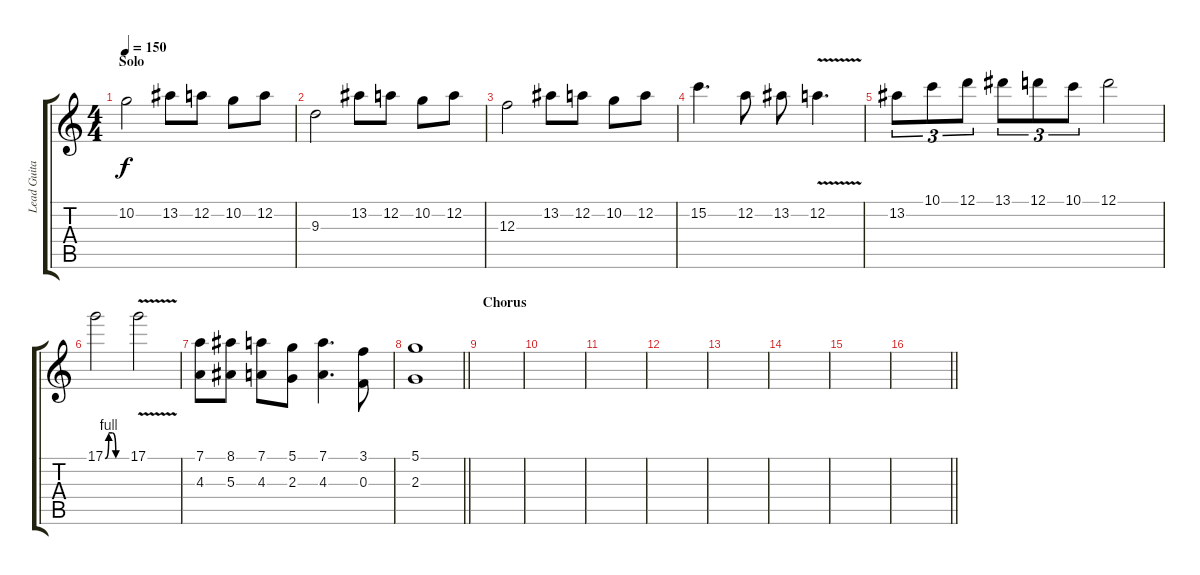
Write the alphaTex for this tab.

\track ("Lead Guitar" "Lead Guita") {instrument distortionguitar}
\staff {score tabs}
\tuning (D4 A3 F3 C3 G2 C2) {hide}
\ts (4 4)
\section ("" "Solo")
\tempo 150
\clef g2
\ks c
10.2.2{dy f} 13.2.8 12.2.8 10.2.8 12.2.8 |
9.3.2 13.2.8 12.2.8 10.2.8 12.2.8 |
12.3.2 13.2.8 12.2.8 10.2.8 12.2.8 |
15.2.4{d} 12.2.8 13.2.8 12.2{v}.4{d} |
13.2.8{tu (3 2)} 10.1.8{tu (3 2)} 12.1.8{tu (3 2)} 13.1.8{tu (3 2)} 12.1.8{tu (3 2)} 10.1.8{tu (3 2)} 12.1.2 |
17.1{be (custom 0 0 10 4 20 4 30 0 60 0)}.2 17.1{v}.2 |
(7.1 4.3).8 (8.1 5.3).8 (7.1 4.3).8 (5.1 2.3).8 (7.1 4.3).4{d} (3.1 0.3).8 |
\barLineRight lightlight
(5.1 2.3).1 |
\section ("" "Chorus")
|
|
|
|
|
|
|
\barLineRight lightlight
